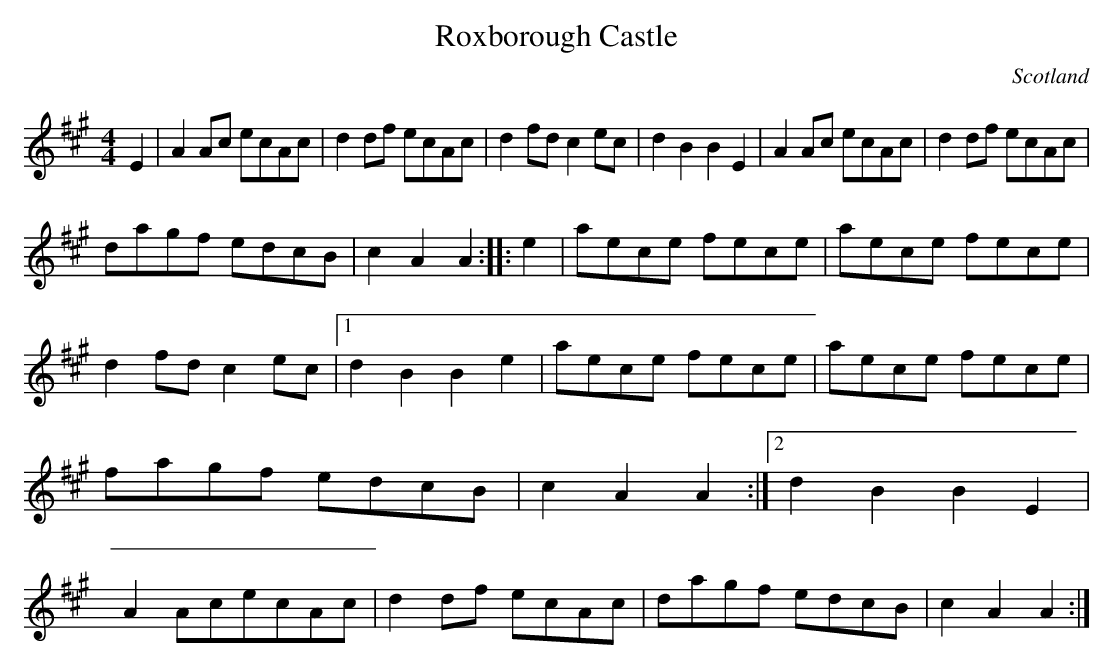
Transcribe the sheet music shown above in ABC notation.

X:1
T:Roxborough Castle
O:Scotland
M:4/4
K:A
E2|\
A2Ac ecAc|d2df ecAc|d2fd c2ec|d2B2 B2E2|\
A2Ac ecAc|d2df ecAc|
dagf edcB|c2A2A2 ::\
e2|\
aece fece|aece fece|d2fd c2ec|1\
 d2B2 B2e2|\
 aece fece|aece fece|fagf edcB|c2A2 A2 :|2\
 d2B2 B2E2|\
 A2AcecAc|d2df ecAc|dagf edcB|c2A2 A2:|
